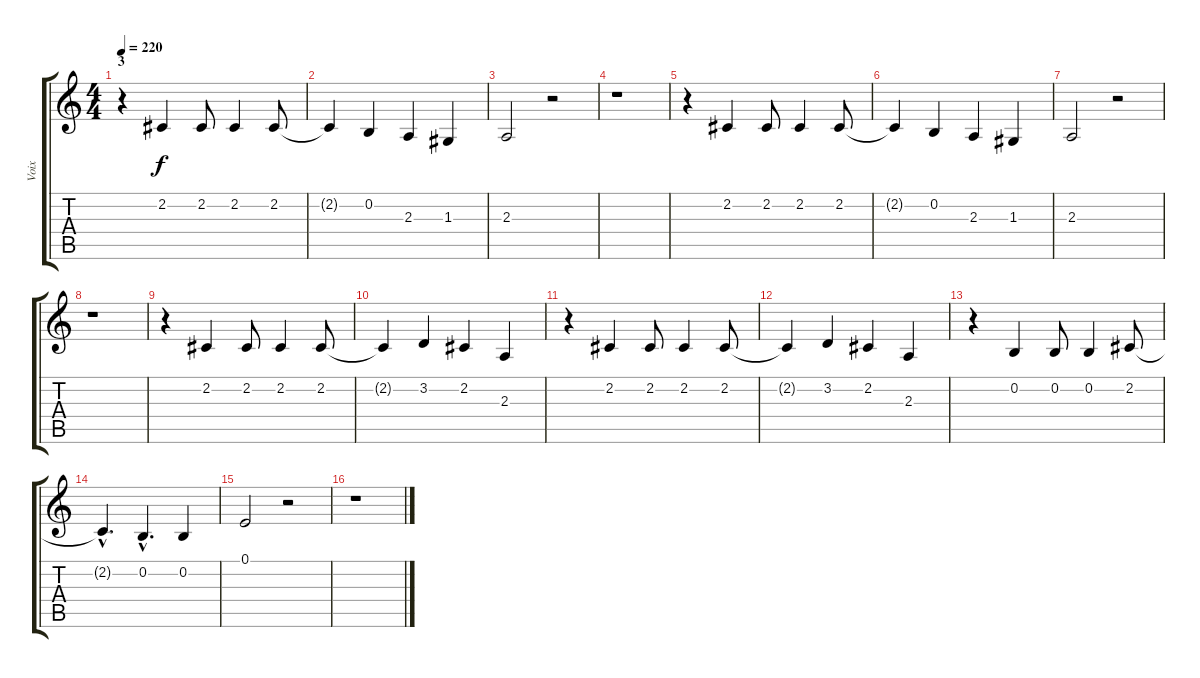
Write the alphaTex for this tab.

\track ("Voix" "Voix") {instrument lead6voice}
\staff {score tabs}
\tuning (E4 B3 G3 D3 A2 E2) {hide}
\ts (4 4)
\section ("" "3")
\tempo 220
\clef g2
\ks c
r.4{dy f} 2.2.4 2.2.8 2.2.4 2.2.8 |
2.2{t}.4 0.2.4 2.3.4 1.3.4 |
2.3.2 r.2 |
r.1 |
r.4 2.2.4 2.2.8 2.2.4 2.2.8 |
2.2{t}.4 0.2.4 2.3.4 1.3.4 |
2.3.2 r.2 |
r.1 |
r.4 2.2.4 2.2.8 2.2.4 2.2.8 |
2.2{t}.4 3.2.4 2.2.4 2.3.4 |
r.4 2.2.4 2.2.8 2.2.4 2.2.8 |
2.2{t}.4 3.2.4 2.2.4 2.3.4 |
r.4 0.2.4 0.2.8 0.2.4 2.2.8 |
2.2{hac t}.4{d} 0.2{hac}.4{d} 0.2.4 |
0.1.2 r.2 |
r.1
